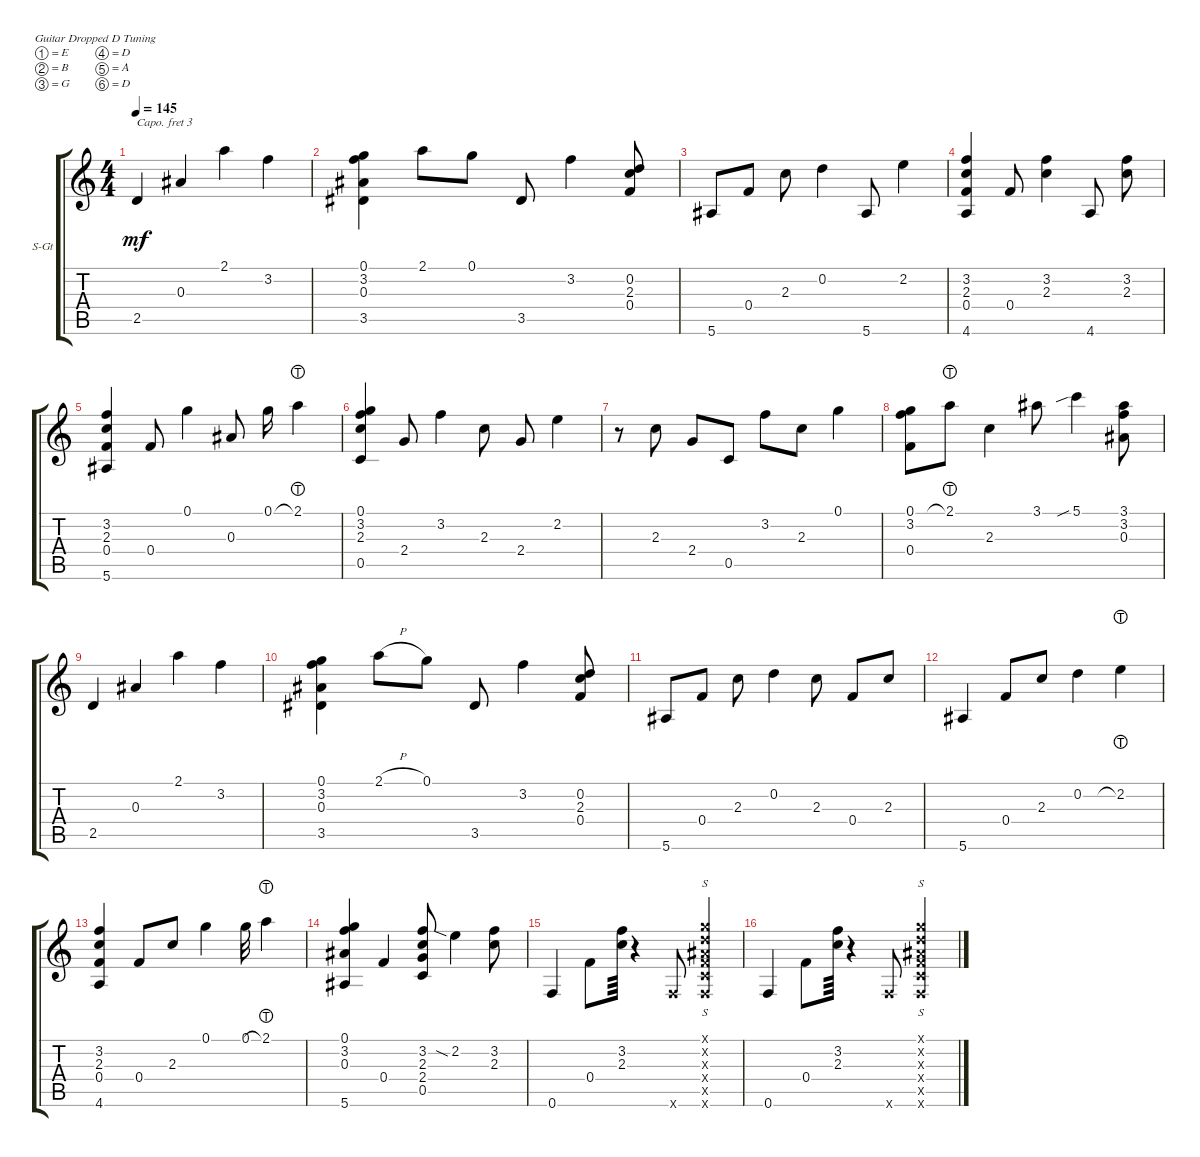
\defaultSystemsLayout 4
\bracketExtendMode groupsimilarinstruments
\firstSystemTrackNameOrientation horizontal
\otherSystemsTrackNameOrientation horizontal
\track ("Steel Guitar" "S-Gt") {instrument acousticguitarsteel}
\staff {score tabs}
\capo 3
\tuning (E4 B3 G3 D3 A2 D2)
\ts (4 4)
\tempo 145
\clef g2
\ks c
2.5.4{dy mf} 0.3.4 2.1.4 3.2.4 |
(3.5 0.3 3.2 0.1).4 2.1.8 0.1.8 3.5.8 3.2.4 (0.2 2.3 0.4).8 |
5.6.8 0.4.8 2.3.8 0.2.4 5.6.8 2.2.4 |
(3.2 2.3 0.4 4.6).4 0.4.8 (2.3 3.2).4 4.6.8 (2.3 3.2).8 |
(0.4 2.3 3.2 5.6).4 0.4.8 0.1.4 0.3.8 0.1.16 2.1{lht}.4 |
(0.1 3.2 2.3 0.5).4 2.4.8 3.2.4 2.3.8 2.4.8 2.2.4 |
r.8 2.3.8 2.4.8 0.5.8 3.2.8 2.3.8 0.1.4 |
(0.1 3.2 0.4).8 2.1{lht}.8 2.3.4 3.1.8 5.1{sib}.4 (3.1 3.2 0.3).8 |
2.5.4 0.3.4 2.1.4 3.2.4 |
(3.5 0.3 3.2 0.1).4 2.1{h}.8 0.1.8 3.5.8 3.2.4 (0.2 2.3 0.4).8 |
5.6.8 0.4.8 2.3.8 0.2.4 2.3.8 0.4.8 2.3.8 |
5.6.4 0.4.8 2.3.8 0.2.4 2.2{lht}.4 |
(4.6 0.4 2.3 3.2).4 0.4.8 2.3.8 0.1.4 0.1.32 2.1{lht}.4 |
(5.6 0.3 3.2 0.1).4 0.4.4 (0.5 2.4 2.3 3.2).8 2.2{sia}.4 (3.2 2.3).8 |
0.6.4 0.4.8 (3.2 2.3).64 r.4 0.6{x}.8 (0.1{x} 0.2{x} 0.3{x} 0.4{x} 0.5{x} 0.6{x}).4{s} |
0.6.4 0.4.8 (3.2 2.3).64 r.4 0.6{x}.8 (0.1{x} 0.2{x} 0.3{x} 0.4{x} 0.5{x} 0.6{x}).4{s}
